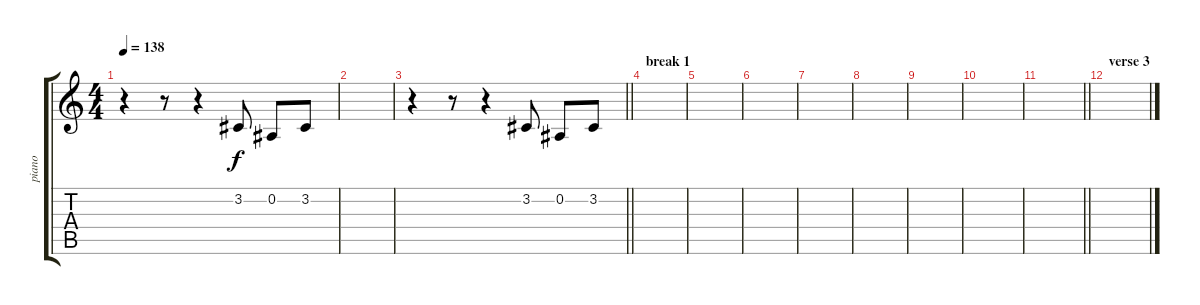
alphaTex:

\track ("piano" "piano") {instrument acousticgrandpiano}
\staff {score tabs}
\tuning (Eb4 Bb3 Gb3 Db3 Ab2 Eb2) {hide}
\ts (4 4)
\tempo 138
\clef g2
\ks c
r.4{dy f} r.8 r.4 3.2.8 0.2.8 3.2.8 |
|
\barLineRight lightlight
r.4 r.8 r.4 3.2.8 0.2.8 3.2.8 |
\section ("" "break 1 ")
|
|
|
|
|
|
|
\barLineRight lightlight
|
\section ("" "verse 3")
